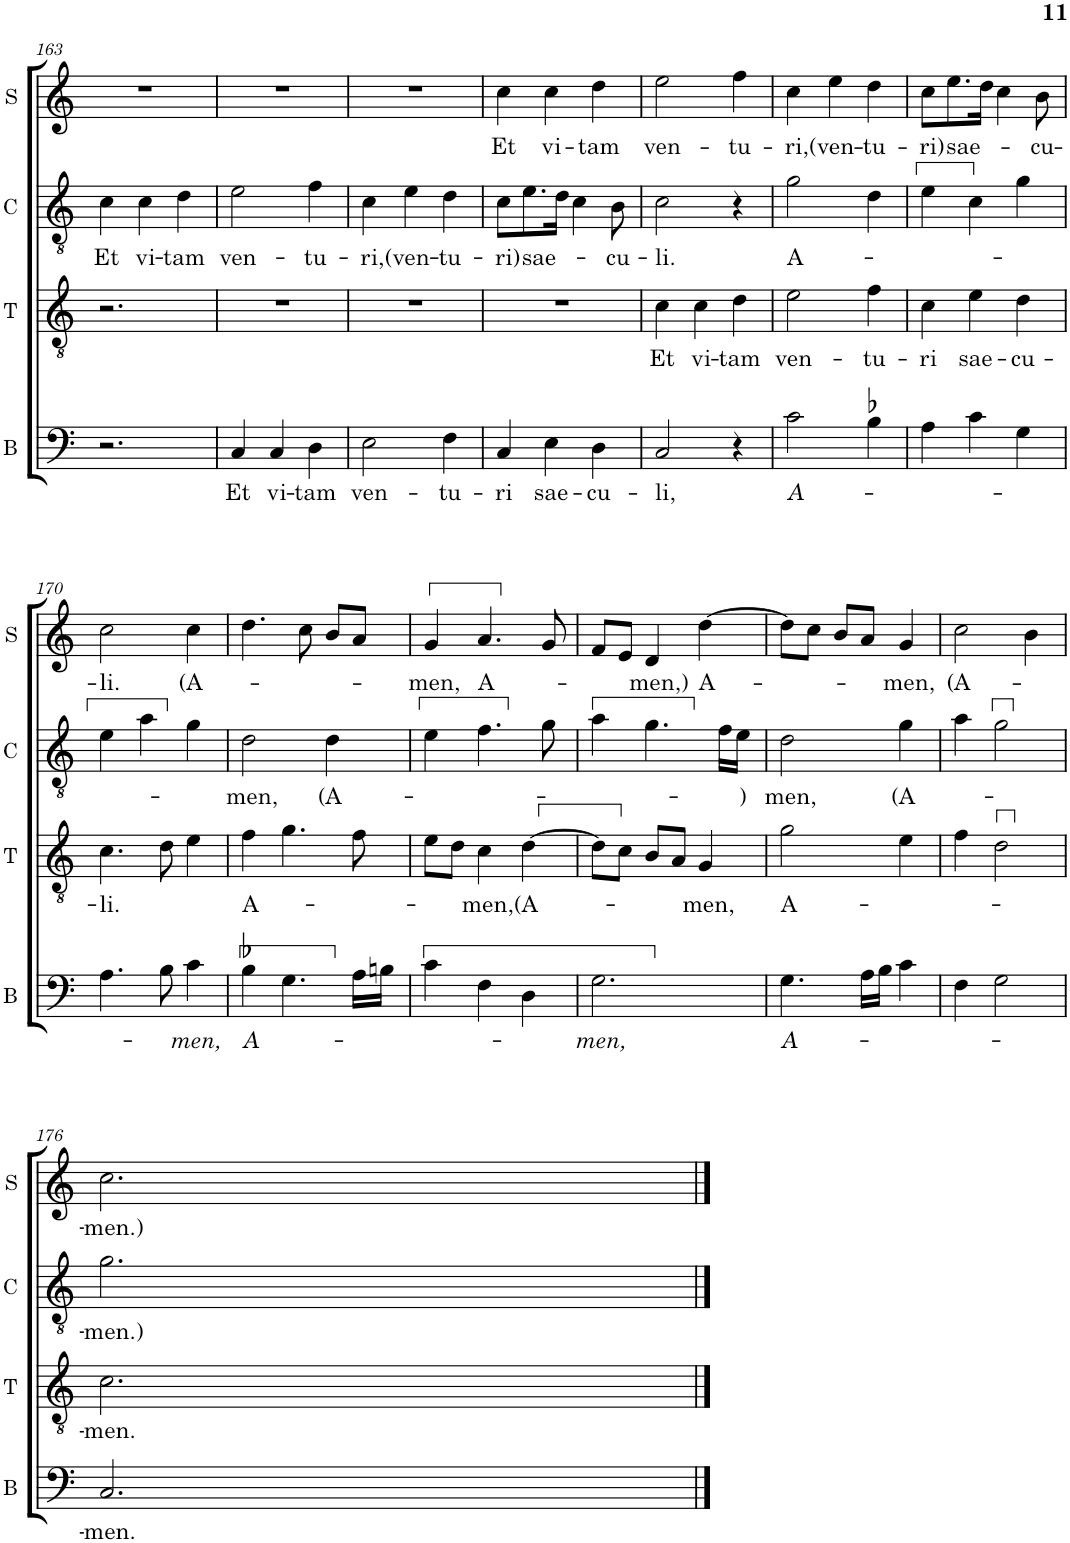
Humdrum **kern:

**kern	**text	**kern	**text	**kern	**text	**kern	**text
*part4	*part4	*part3	*part3	*part2	*part2	*part1	*part1
*staff4	*staff4	*staff3	*staff3	*staff2	*staff2	*staff1	*staff1
*I"B	*	*I"T	*	*I"C	*	*I"S	*
*I'B	*	*I'T	*	*I'C	*	*I'S	*
!!LO:PB:g=z
*clefF4	*	*clefGv2	*	*clefGv2	*	*clefG2	*
*	*	*	*	*Trd4c7	*	*	*
*k[]	*	*k[]	*	*k[]	*	*k[]	*
*M3/4	*	*M3/4	*	*M3/4	*	*M3/4	*
=163	=163	=163	=163	=163	=163	=163	=163
!	!	!	!	!	!LO:LY:b	!	!
2.r	.	2.r	.	4c\	Et	2.r	.
!	!	!	!	!	!LO:LY:b	!	!
.	.	.	.	4c\	vi-	.	.
!	!	!	!	!	!LO:LY:b	!	!
.	.	.	.	4d\	-tam	.	.
=164	=164	=164	=164	=164	=164	=164	=164
!	!LO:LY:b	!	!	!	!LO:LY:b	!	!
4C/	Et	2.r	.	2e\	ven-	2.r	.
!	!LO:LY:b	!	!	!	!	!	!
4C/	vi-	.	.	.	.	.	.
!	!LO:LY:b	!	!	!	!LO:LY:b	!	!
4D\	-tam	.	.	4f\	tu-	.	.
=165	=165	=165	=165	=165	=165	=165	=165
!	!LO:LY:b	!	!	!	!LO:LY:b	!	!
2E\	ven-	2.r	.	4c\	-ri,	2.r	.
!	!	!	!	!	!LO:LY:b	!	!
.	.	.	.	4e\	(ven-	.	.
!	!LO:LY:b	!	!	!	!LO:LY:b	!	!
4F\	-tu-	.	.	4d\	-tu-	.	.
=166	=166	=166	=166	=166	=166	=166	=166
!	!LO:LY:b	!	!	!	!LO:LY:b	!	!LO:LY:b
4C/	-ri	2.r	.	8c\L	-ri)	4cc\	Et
!	!	!	!	!	!LO:LY:b	!	!
.	.	.	.	8.e\	sae-	.	.
!	!LO:LY:b	!	!	!	!	!	!LO:LY:b
4E\	sae-	.	.	.	.	4cc\	vi-
.	.	.	.	16d\Jk	.	.	.
.	.	.	.	4c\	.	.	.
!	!LO:LY:b	!	!	!	!	!	!LO:LY:b
4D\	-cu-	.	.	.	.	4dd\	-tam
!	!	!	!	!	!LO:LY:b	!	!
.	.	.	.	8B\	-cu-	.	.
=167	=167	=167	=167	=167	=167	=167	=167
!	!LO:LY:b	!	!LO:LY:b	!	!LO:LY:b	!	!LO:LY:b
2C/	-li,	4c\	Et	2c\	-li.	2ee\	ven-
!	!	!	!LO:LY:b	!	!	!	!
.	.	4c\	vi-	.	.	.	.
!	!	!	!LO:LY:b	!	!	!	!LO:LY:b
4r	.	4d\	-tam	4r	.	4ff\	tu-
=168	=168	=168	=168	=168	=168	=168	=168
!	!LO:LY:b	!	!LO:LY:b	!	!LO:LY:b	!	!LO:LY:b
2c\	A-	2e\	ven-	2g\	A-	4cc\	-ri,
!	!	!	!	!	!	!	!LO:LY:b
.	.	.	.	.	.	4ee\	(ven-
!	!	!	!LO:LY:b	!	!	!	!LO:LY:b
4B-X\	.	4f\	-tu-	4d\	.	4dd\	-tu-
=169	=169	=169	=169	=169	=169	=169	=169
!	!	!	!LO:LY:b	!	!	!	!LO:LY:b
4A\	.	4c\	-ri	4e\	.	8cc\L	-ri)
!	!	!	!	!	!	!	!LO:LY:b
.	.	.	.	.	.	8.ee\	sae-
!	!	!	!LO:LY:b	!	!	!	!
4c\	.	4e\	sae-	4c\	.	.	.
.	.	.	.	.	.	16dd\Jk	.
.	.	.	.	.	.	4cc\	.
!	!	!	!LO:LY:b	!	!	!	!
4G\	.	4d\	-cu-	4g\	.	.	.
!	!	!	!	!	!	!	!LO:LY:b
.	.	.	.	.	.	8b\	-cu-
!!LO:LB:g=z
=170	=170	=170	=170	=170	=170	=170	=170
!	!	!	!LO:LY:b	!	!	!	!LO:LY:b
4.A\	.	4.c\	-li.	4e\	.	2cc\	-li.
.	.	.	.	4a\	.	.	.
8B\	.	8d\	.	.	.	.	.
!	!LO:LY:b	!	!	!	!	!	!LO:LY:b
4c\	men,	4e\	.	4g\	.	4cc\	(A-
=171	=171	=171	=171	=171	=171	=171	=171
!	!LO:LY:b	!	!LO:LY:b	!	!LO:LY:b	!	!
4B-X\	-A-	4f\	A-	2d\	-men,	4.dd\	.
4.G\	.	4.g\	.	.	.	.	.
.	.	.	.	.	.	8cc\	.
!	!	!	!	!	!LO:LY:b	!	!
.	.	.	.	4d\	(A-	8b/L	.
16A\LL	.	8f\	.	.	.	8a/J	.
16Bn\JJ	.	.	.	.	.	.	.
=172	=172	=172	=172	=172	=172	=172	=172
!	!	!	!	!	!	!	!LO:LY:b
4c\	.	8e\L	.	4e\	.	4g/	-men,
.	.	8d\J	.	.	.	.	.
!	!	!	!LO:LY:b	!	!	!	!LO:LY:b
4F\	.	4c\	-men,	4.f\	.	4.a/	A-
!	!	!	!LO:LY:b	!	!	!	!
4D\	.	[4d\	(A-	.	.	.	.
.	.	.	.	8g\	.	8g/	.
=173	=173	=173	=173	=173	=173	=173	=173
!	!LO:LY:b	!	!	!	!	!	!
2.G\	-men,	8d\L]	.	4a\	.	8f/L	.
.	.	8c\J	.	.	.	8e/J	.
!	!	!	!	!	!	!	!LO:LY:b
.	.	8B/L	.	4.g\	.	4d/	-men,)
.	.	8A/J	.	.	.	.	.
!	!	!	!LO:LY:b	!	!	!	!LO:LY:b
.	.	4G/	-men,	.	.	[4dd\	A-
.	.	.	.	16f\LL	.	.	.
!	!	!	!	!	!LO:LY:b	!	!
.	.	.	.	16e\JJ	)	.	.
=174	=174	=174	=174	=174	=174	=174	=174
!	!LO:LY:b	!	!LO:LY:b	!	!LO:LY:b	!	!
4.G\	A-	2g\	A-	2d\	-men,	8dd\L]	.
.	.	.	.	.	.	8cc\J	.
.	.	.	.	.	.	8b/L	.
16A\LL	.	.	.	.	.	8a/J	.
16B\JJ	.	.	.	.	.	.	.
!	!	!	!	!	!LO:LY:b	!	!LO:LY:b
4c\	.	4e\	.	4g\	(A-	4g/	-men,
=175	=175	=175	=175	=175	=175	=175	=175
!	!	!	!	!	!	!	!LO:LY:b
4F\	.	4f\	.	4a\	.	2cc\	(A-
2G\	.	2d\	.	2g\	.	.	.
.	.	.	.	.	.	4b\	.
!!LO:LB:g=z
=176	=176	=176	=176	=176	=176	=176	=176
!	!LO:LY:b	!	!LO:LY:b	!	!LO:LY:b	!	!LO:LY:b
2.C/	-men.	2.c\	-men.	2.g\	-men.)	2.cc\	-men.)
==	==	==	==	==	==	==	==
*-	*-	*-	*-	*-	*-	*-	*-
